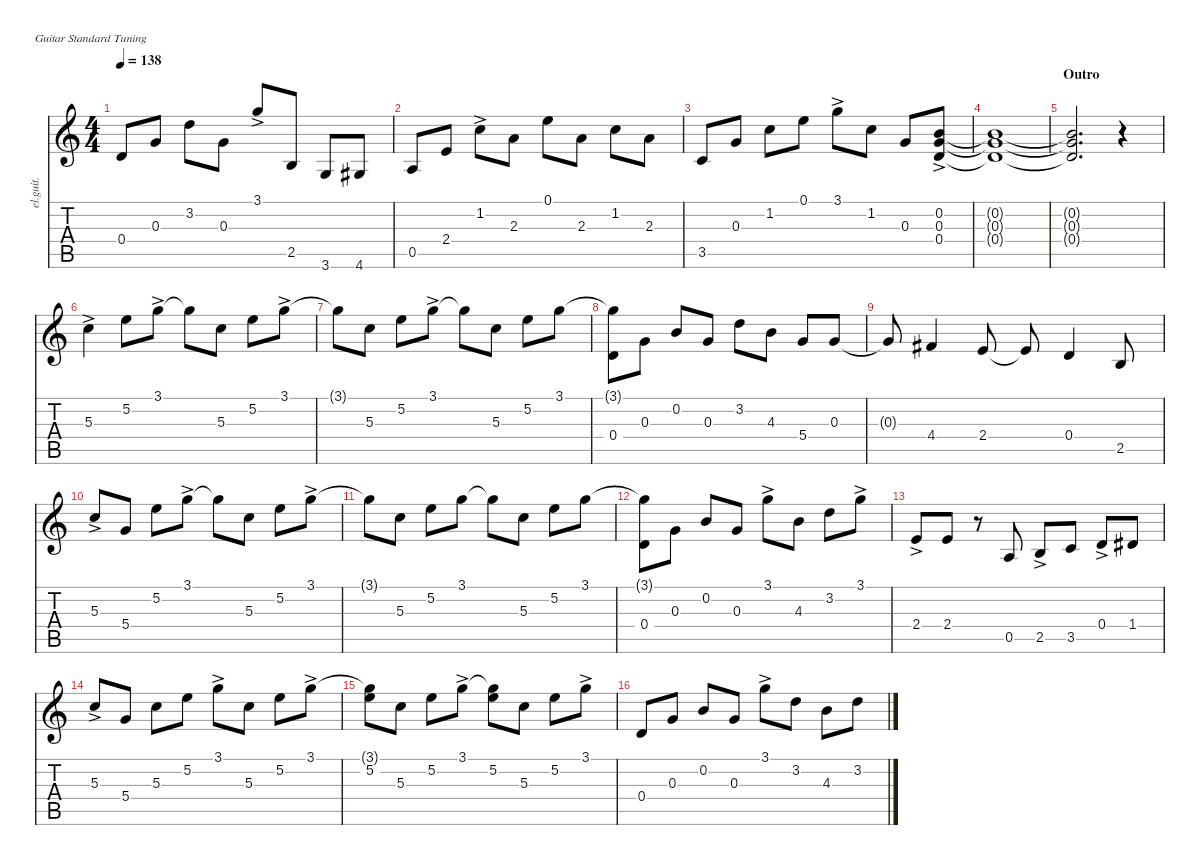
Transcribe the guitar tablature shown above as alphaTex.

\defaultSystemsLayout 4
\hideDynamics
\bracketExtendMode nobrackets
\otherSystemsTrackNameOrientation horizontal
\track ("Lead Guitar (Don Felder)" "el.guit.") {instrument electricguitarclean}
\staff {score tabs}
\tuning (E4 B3 G3 D3 A2 E2)
\ts (4 4)
\tempo 138
\clef g2
\ks c
0.4.8{dy f beam Up} 0.3.8{beam Up} 3.2.8{beam Down} 0.3.8{beam Down} 3.1{ac}.8{dy ff beam Up} 2.5.8{dy f beam Up} 3.6.8{beam Up} 4.6{acc #}.8{beam Up} |
0.5.8{beam Up} 2.4.8{beam Up} 1.2{ac}.8{dy ff beam Down} 2.3.8{dy f beam Down} 0.1.8{beam Down} 2.3.8{beam Down} 1.2.8{beam Down} 2.3.8{beam Down} |
3.5.8{beam Up} 0.3.8{beam Up} 1.2.8{beam Down} 0.1.8{beam Down} 3.1{ac}.8{dy ff beam Down} 1.2.8{dy f beam Down} 0.3.8{beam Up} (0.2{ac} 0.3{ac} 0.4{ac}).8{dy ff beam Up} |
(0.2{t} 0.3{t} 0.4{t}).1{dy f beam Up} |
\section ("" "Outro")
(0.2{t} 0.3{t} 0.4{t}).2{d beam Up} r.4{beam Up} |
5.3{ac}.4{dy ff beam Down} 5.2.8{dy f beam Down} 3.1{ac}.8{dy ff beam Down} 3.1{t}.8{dy f beam Down} 5.3.8{beam Down} 5.2.8{beam Down} 3.1{ac}.8{dy ff beam Down} |
3.1{t}.8{dy f beam Down} 5.3.8{beam Down} 5.2.8{beam Down} 3.1{ac}.8{dy ff beam Down} 3.1{t}.8{dy f beam Down} 5.3.8{beam Down} 5.2.8{beam Down} 3.1.8{beam Down} |
(3.1{t} 0.4).8{beam Down} 0.3.8{beam Down} 0.2.8{beam Up} 0.3.8{beam Up} 3.2.8{beam Down} 4.3.8{beam Down} 5.4.8{beam Up} 0.3.8{beam Up} |
0.3{t}.8{beam Up} 4.4{acc #}.4{beam Up} 2.4.8{beam Up} 2.4{t}.8{beam Up} 0.4.4{beam Up} 2.5.8{beam Up} |
5.3{ac}.8{dy ff beam Up} 5.4.8{dy f beam Up} 5.2.8{beam Down} 3.1{ac}.8{dy ff beam Down} 3.1{t}.8{dy f beam Down} 5.3.8{beam Down} 5.2.8{beam Down} 3.1{ac}.8{dy ff beam Down} |
3.1{t}.8{dy f beam Down} 5.3.8{beam Down} 5.2.8{beam Down} 3.1.8{beam Down} 3.1{t}.8{beam Down} 5.3.8{beam Down} 5.2.8{beam Down} 3.1.8{beam Down} |
(3.1{t} 0.4).8{beam Down} 0.3.8{beam Down} 0.2.8{beam Up} 0.3.8{beam Up} 3.1{ac}.8{dy ff beam Down} 4.3.8{dy f beam Down} 3.2.8{beam Down} 3.1{ac}.8{dy ff beam Down} |
2.4{ac}.8{beam Up} 2.4.8{dy f beam Up} r.8{beam Up} 0.5.8{beam Up} 2.5{ac}.8{dy ff beam Up} 3.5.8{dy f beam Up} 0.4{ac}.8{dy ff beam Up} 1.4{acc #}.8{dy f beam Up} |
5.3{ac}.8{dy ff beam Up} 5.4.8{dy f beam Up} 5.3.8{beam Down} 5.2.8{beam Down} 3.1{ac}.8{dy ff beam Down} 5.3.8{dy f beam Down} 5.2.8{beam Down} 3.1{ac}.8{dy ff beam Down} |
(3.1{t} 5.2).8{dy f beam Down} 5.3.8{beam Down} 5.2.8{beam Down} 3.1{ac}.8{dy ff beam Down} (3.1{t} 5.2).8{dy f beam Down} 5.3.8{beam Down} 5.2.8{beam Down} 3.1{ac}.8{dy ff beam Down} |
0.4.8{dy f beam Up} 0.3.8{beam Up} 0.2.8{beam Up} 0.3.8{beam Up} 3.1{ac}.8{dy ff beam Down} 3.2.8{dy f beam Down} 4.3.8{beam Down} 3.2.8{beam Down}
